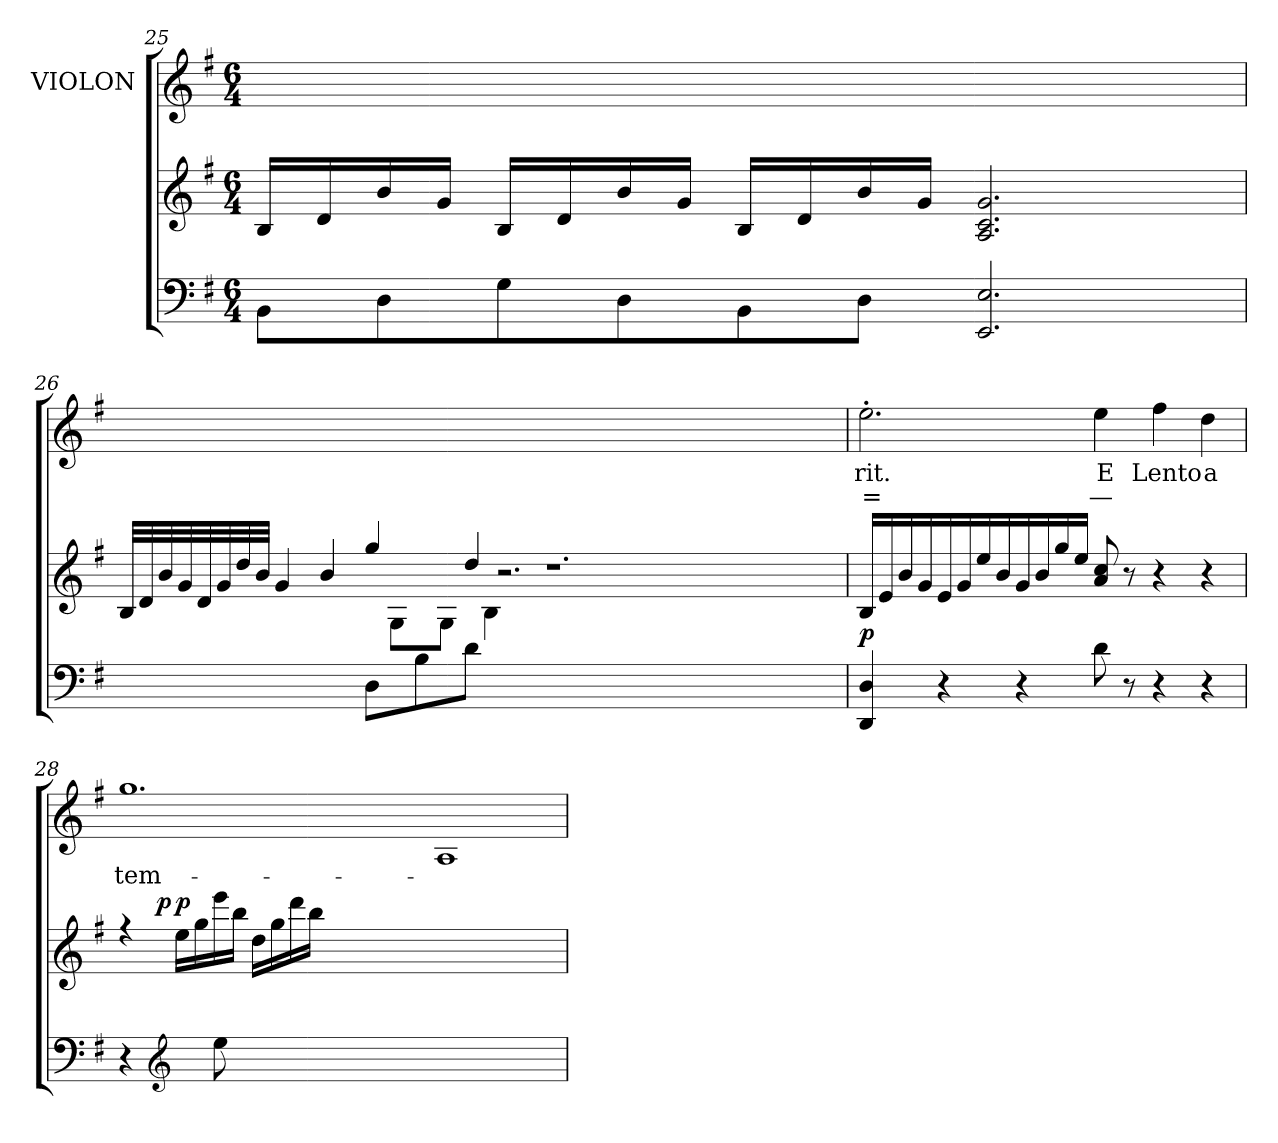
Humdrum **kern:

**kern	**dynam	**kern	**dynam	**kern	**text	**text
*part3	*part3	*part2	*part2	*part1	*part1	*part1
*staff3	*staff3	*staff2	*staff2	*staff1	*staff1	*staff1
*	*	*	*	*I"VIOLON	*	*
!!LO:LB:g=z
*clefF4	*	*clefG2	*	*clefG2	*	*
*k[f#]	*	*k[f#]	*	*k[f#]	*	*
*M6/4	*	*M6/4	*	*M6/4	*	*
=25	=25	=25	=25	=25	=25	=25
8BBi\L	.	16Bj/LL	.	1.ryy	.	.
.	.	16dj/	.	.	.	.
8Di\	.	16bj/	.	.	.	.
.	.	16gj/JJ	.	.	.	.
8Gi\	.	16Bj/LL	.	.	.	.
.	.	16dj/	.	.	.	.
8Di\	.	16bj/	.	.	.	.
.	.	16gj/JJ	.	.	.	.
8BBi\	.	16Bj/LL	.	.	.	.
.	.	16dj/	.	.	.	.
8Di\J	.	16bj/	.	.	.	.
.	.	16gj/JJ	.	.	.	.
2.Ei/ 2.EEi/	.	2.gj/ 2.cj/ 2.Aj/	.	.	.	.
=26	=26	=26	=26	=26	=26	=26
*	*	*^	*	*	*	*
*	*	*	*^	*	*	*	*
2ryy	.	32Bj/LLL	2ryy	2ryy	.	1.ryy	.	.
.	.	32dj/	.	.	.	.	.	.
.	.	32bj/	.	.	.	.	.	.
.	.	32gj/	.	.	.	.	.	.
.	.	32dj/	.	.	.	.	.	.
.	.	32gj/	.	.	.	.	.	.
.	.	32ddj/	.	.	.	.	.	.
.	.	32bj/JJJ	.	.	.	.	.	.
.	.	4gj/	.	.	.	.	.	.
4ryy	.	4bj/	4ryy	4ryy	.	.	.	.
8Di\L	.	4ggj/	32ryy	32ryy	.	.	.	.
.	.	.	32ryy	32ryy	.	.	.	.
.	.	.	32ryy	8GZ\L	.	.	.	.
.	.	.	32ryy	.	.	.	.	.
8Bi\	.	.	32ryy	.	.	.	.	.
.	.	.	32ryy	.	.	.	.	.
.	.	.	32ryy	8GZ\J	.	.	.	.
.	.	.	32ryy	.	.	.	.	.
8di\J	.	4ddj/	64ryy	.	.	.	.	.
.	.	.	64ryy	.	.	.	.	.
.	.	.	4BV\	.	.	.	.	.
.	.	.	.	2.r	.	.	.	.
1ryy	.	.	.	.	.	.	.	.
.	.	1.r	.	.	.	.	.	.
.	.	.	32%31ryy	.	.	.	.	.
.	.	.	.	.	.	1.ryy	.	.
.	.	.	.	4..ryy	.	.	.	.
8ryy	.	.	.	.	.	.	.	.
2.ryy	.	.	2.ryy	2.ryy	.	.	.	.
.	.	4ryy	.	.	.	.	.	.
*	*	*v	*v	*v	*	*	*	*
!!LO:LB:g=z
=27	=27	=27	=27	=27	=27	=27
!	!LO:DY:a	!	!	!	!	!
4Di/ 4DDi/	p	16Bj/LL	.	2.ee'>j\	rit.	=
.	.	16ej/	.	.	.	.
.	.	16bj/	.	.	.	.
.	.	16gj/	.	.	.	.
4r	.	16ej/	.	.	.	.
.	.	16gj/	.	.	.	.
.	.	16eej/	.	.	.	.
.	.	16bj/	.	.	.	.
4r	.	16gj/	.	.	.	.
.	.	16bj/	.	.	.	.
.	.	16ggj/	.	.	.	.
.	.	16eej/JJ	.	.	.	.
8di\	.	8ccj/ 8aj/	.	4eej\	E	—
8r	.	8r	.	.	.	.
4r	.	4r	.	4ff#j\	Lento	.
4r	.	4r	.	4ddj\	a	.
=28	=28	=28	=28	=28	=28	=28
*	*	*^	*	*	*	*
4r	.	4r	8.ryy	.	1.ggj/	tem-	.
!	!	!	!	!LO:DY:a	!	!	!
.	.	.	8dZ\J	p	.	.	.
*clefG2	*	*	*	*	*	*	*
!	!	!	!	!LO:DY:a	!	!	!
8ryy	.	16eej\LL	.	p	.	.	.
.	.	16ggj\	1ryy	.	.	.	.
8eei\	.	16eeej\	.	.	.	.	.
.	.	16bbj\JJ	.	.	.	.	.
1ryy	.	16ddj\LL	.	.	.	.	.
.	.	16ggj\	.	.	.	.	.
.	.	16dddj\	.	.	.	.	.
.	.	16bbj\JJ	.	.	.	.	.
.	.	2.ryy	.	.	.	.	.
.	.	.	8.ryy	.	.	.	.
!	!	!	!	!	!LO:N:vis=1	!	!
1.ryy	.	1.ryy	1.ryy	.	1.AN/	.	.
*	*	*v	*v	*	*	*	*
=	=	=	=	=	=	=
*-	*-	*-	*-	*-	*-	*-
